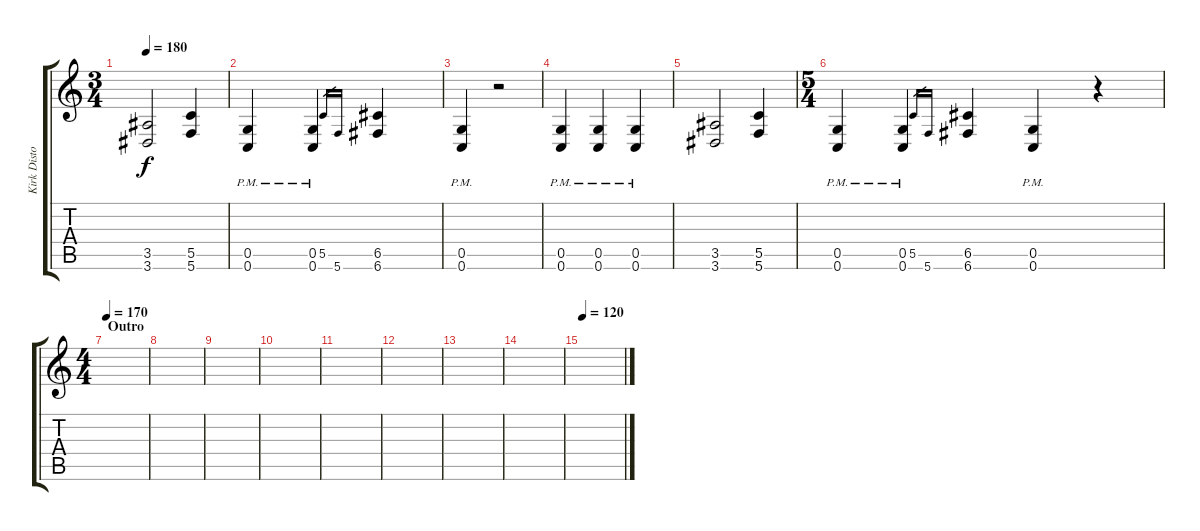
\track ("Kirk Distortion" "Kirk Disto") {instrument distortionguitar}
\staff {score tabs}
\tuning (D4 A3 F3 C3 G2 C2) {hide}
\ts (3 4)
\tempo 180
\clef g2
\ks c
(3.5 3.6).2{dy f} (5.5 5.6).4 |
(0.5{pm} 0.6{pm}).4 (0.5{pm} 0.6{pm}).4 5.5.16{gr} 5.6.16{gr} (6.5 6.6).4 |
(0.5{pm} 0.6{pm}).4 r.2 |
(0.5{pm} 0.6{pm}).4 (0.5{pm} 0.6{pm}).4 (0.5{pm} 0.6{pm}).4 |
(3.5 3.6).2 (5.5 5.6).4 |
\ts (5 4)
(0.5{pm} 0.6{pm}).4 (0.5{pm} 0.6{pm}).4 5.5.16{gr} 5.6.16{gr} (6.5 6.6).4 (0.5{pm} 0.6{pm}).4 r.4 |
\ts (4 4)
\section ("" "Outro")
\tempo 170
|
|
|
|
|
|
|
|
\tempo 120
